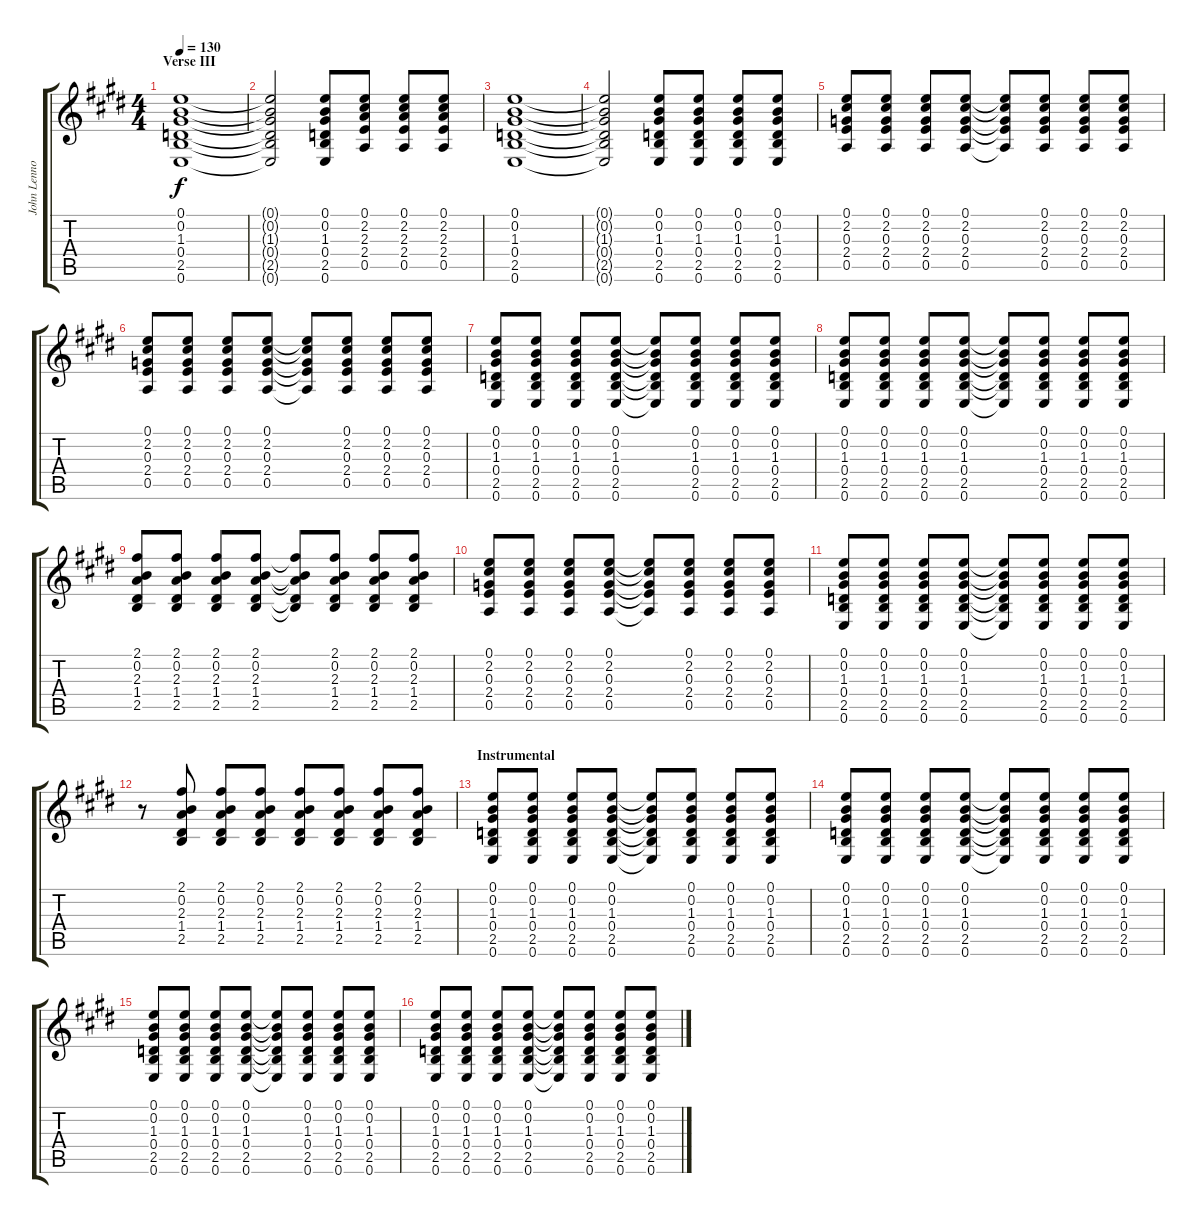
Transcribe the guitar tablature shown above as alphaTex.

\track ("John Lennon Guitar" "John Lenno") {instrument electricguitarclean}
\staff {score tabs}
\tuning (E4 B3 G3 D3 A2 E2) {hide}
\ts (4 4)
\section ("" "Verse III")
\tempo 130
\clef g2
\ks e
(0.1 0.2 1.3 0.4 2.5 0.6).1{dy f} |
(0.1{t} 0.2{t} 1.3{t} 0.4{t} 2.5{t} 0.6{t}).2 (0.1 0.2 1.3 0.4 2.5 0.6).8 (0.1 2.2 2.3 2.4 0.5).8 (0.1 2.2 2.3 2.4 0.5).8 (0.1 2.2 2.3 2.4 0.5).8 |
(0.1 0.2 1.3 0.4 2.5 0.6).1 |
(0.1{t} 0.2{t} 1.3{t} 0.4{t} 2.5{t} 0.6{t}).2 (0.1 0.2 1.3 0.4 2.5 0.6).8 (0.1 0.2 1.3 0.4 2.5 0.6).8 (0.1 0.2 1.3 0.4 2.5 0.6).8 (0.1 0.2 1.3 0.4 2.5 0.6).8 |
(0.1 2.2 0.3 2.4 0.5).8 (0.1 2.2 0.3 2.4 0.5).8 (0.1 2.2 0.3 2.4 0.5).8 (0.1 2.2 0.3 2.4 0.5).8 (0.1{t} 2.2{t} 0.3{t} 2.4{t} 0.5{t}).8 (0.1 2.2 0.3 2.4 0.5).8 (0.1 2.2 0.3 2.4 0.5).8 (0.1 2.2 0.3 2.4 0.5).8 |
(0.1 2.2 0.3 2.4 0.5).8 (0.1 2.2 0.3 2.4 0.5).8 (0.1 2.2 0.3 2.4 0.5).8 (0.1 2.2 0.3 2.4 0.5).8 (0.1{t} 2.2{t} 0.3{t} 2.4{t} 0.5{t}).8 (0.1 2.2 0.3 2.4 0.5).8 (0.1 2.2 0.3 2.4 0.5).8 (0.1 2.2 0.3 2.4 0.5).8 |
(0.1 0.2 1.3 0.4 2.5 0.6).8 (0.1 0.2 1.3 0.4 2.5 0.6).8 (0.1 0.2 1.3 0.4 2.5 0.6).8 (0.1 0.2 1.3 0.4 2.5 0.6).8 (0.1{t} 0.2{t} 1.3{t} 0.4{t} 2.5{t} 0.6{t}).8 (0.1 0.2 1.3 0.4 2.5 0.6).8 (0.1 0.2 1.3 0.4 2.5 0.6).8 (0.1 0.2 1.3 0.4 2.5 0.6).8 |
(0.1 0.2 1.3 0.4 2.5 0.6).8 (0.1 0.2 1.3 0.4 2.5 0.6).8 (0.1 0.2 1.3 0.4 2.5 0.6).8 (0.1 0.2 1.3 0.4 2.5 0.6).8 (0.1{t} 0.2{t} 1.3{t} 0.4{t} 2.5{t} 0.6{t}).8 (0.1 0.2 1.3 0.4 2.5 0.6).8 (0.1 0.2 1.3 0.4 2.5 0.6).8 (0.1 0.2 1.3 0.4 2.5 0.6).8 |
(2.1 0.2 2.3 1.4 2.5).8 (2.1 0.2 2.3 1.4 2.5).8 (2.1 0.2 2.3 1.4 2.5).8 (2.1 0.2 2.3 1.4 2.5).8 (2.1{t} 0.2{t} 2.3{t} 1.4{t} 2.5{t}).8 (2.1 0.2 2.3 1.4 2.5).8 (2.1 0.2 2.3 1.4 2.5).8 (2.1 0.2 2.3 1.4 2.5).8 |
(0.1 2.2 0.3 2.4 0.5).8 (0.1 2.2 0.3 2.4 0.5).8 (0.1 2.2 0.3 2.4 0.5).8 (0.1 2.2 0.3 2.4 0.5).8 (0.1{t} 2.2{t} 0.3{t} 2.4{t} 0.5{t}).8 (0.1 2.2 0.3 2.4 0.5).8 (0.1 2.2 0.3 2.4 0.5).8 (0.1 2.2 0.3 2.4 0.5).8 |
(0.1 0.2 1.3 0.4 2.5 0.6).8 (0.1 0.2 1.3 0.4 2.5 0.6).8 (0.1 0.2 1.3 0.4 2.5 0.6).8 (0.1 0.2 1.3 0.4 2.5 0.6).8 (0.1{t} 0.2{t} 1.3{t} 0.4{t} 2.5{t} 0.6{t}).8 (0.1 0.2 1.3 0.4 2.5 0.6).8 (0.1 0.2 1.3 0.4 2.5 0.6).8 (0.1 0.2 1.3 0.4 2.5 0.6).8 |
r.8 (2.1 0.2 2.3 1.4 2.5).8 (2.1 0.2 2.3 1.4 2.5).8 (2.1 0.2 2.3 1.4 2.5).8 (2.1 0.2 2.3 1.4 2.5).8 (2.1 0.2 2.3 1.4 2.5).8 (2.1 0.2 2.3 1.4 2.5).8 (2.1 0.2 2.3 1.4 2.5).8 |
\section ("" "Instrumental")
(0.1 0.2 1.3 0.4 2.5 0.6).8 (0.1 0.2 1.3 0.4 2.5 0.6).8 (0.1 0.2 1.3 0.4 2.5 0.6).8 (0.1 0.2 1.3 0.4 2.5 0.6).8 (0.1{t} 0.2{t} 1.3{t} 0.4{t} 2.5{t} 0.6{t}).8 (0.1 0.2 1.3 0.4 2.5 0.6).8 (0.1 0.2 1.3 0.4 2.5 0.6).8 (0.1 0.2 1.3 0.4 2.5 0.6).8 |
(0.1 0.2 1.3 0.4 2.5 0.6).8 (0.1 0.2 1.3 0.4 2.5 0.6).8 (0.1 0.2 1.3 0.4 2.5 0.6).8 (0.1 0.2 1.3 0.4 2.5 0.6).8 (0.1{t} 0.2{t} 1.3{t} 0.4{t} 2.5{t} 0.6{t}).8 (0.1 0.2 1.3 0.4 2.5 0.6).8 (0.1 0.2 1.3 0.4 2.5 0.6).8 (0.1 0.2 1.3 0.4 2.5 0.6).8 |
(0.1 0.2 1.3 0.4 2.5 0.6).8 (0.1 0.2 1.3 0.4 2.5 0.6).8 (0.1 0.2 1.3 0.4 2.5 0.6).8 (0.1 0.2 1.3 0.4 2.5 0.6).8 (0.1{t} 0.2{t} 1.3{t} 0.4{t} 2.5{t} 0.6{t}).8 (0.1 0.2 1.3 0.4 2.5 0.6).8 (0.1 0.2 1.3 0.4 2.5 0.6).8 (0.1 0.2 1.3 0.4 2.5 0.6).8 |
(0.1 0.2 1.3 0.4 2.5 0.6).8 (0.1 0.2 1.3 0.4 2.5 0.6).8 (0.1 0.2 1.3 0.4 2.5 0.6).8 (0.1 0.2 1.3 0.4 2.5 0.6).8 (0.1{t} 0.2{t} 1.3{t} 0.4{t} 2.5{t} 0.6{t}).8 (0.1 0.2 1.3 0.4 2.5 0.6).8 (0.1 0.2 1.3 0.4 2.5 0.6).8 (0.1 0.2 1.3 0.4 2.5 0.6).8
